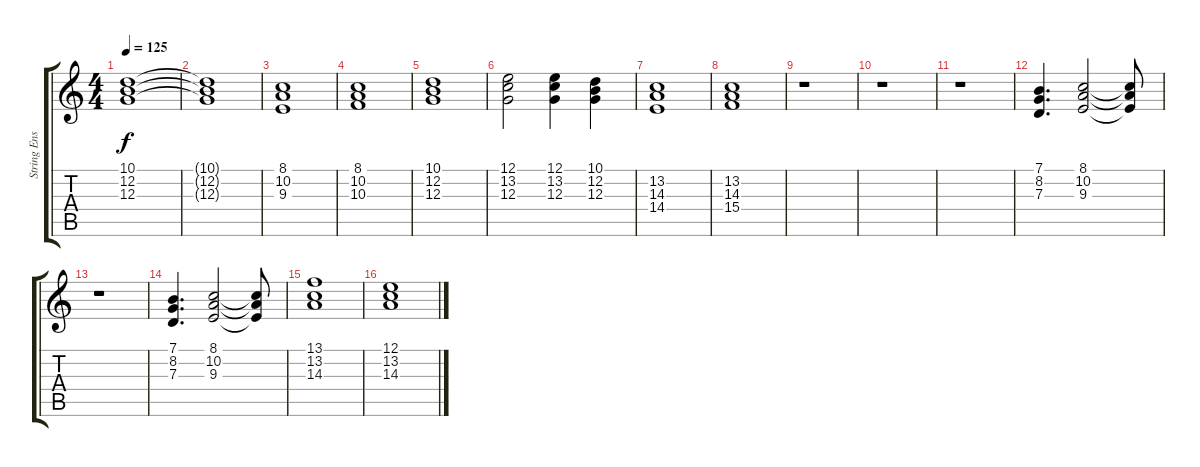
\track ("String Ensemble 1" "String Ens") {instrument stringensemble1}
\staff {score tabs}
\tuning (E4 B3 G3 D3 A2 E2) {hide}
\ts (4 4)
\tempo 125
\clef g2
\ks c
(10.1 12.2 12.3).1{dy f} |
(10.1{t} 12.2{t} 12.3{t}).1 |
(8.1 10.2 9.3).1 |
(8.1 10.2 10.3).1 |
(10.1 12.2 12.3).1 |
(12.1 13.2 12.3).2 (12.1 13.2 12.3).4 (10.1 12.2 12.3).4 |
(13.2 14.3 14.4).1 |
(13.2 14.3 15.4).1 |
r.1 |
r.1 |
r.1 |
(7.1 8.2 7.3).4{d} (8.1 10.2 9.3).2 (8.1{t} 10.2{t} 9.3{t}).8 |
r.1 |
(7.1 8.2 7.3).4{d} (8.1 10.2 9.3).2 (8.1{t} 10.2{t} 9.3{t}).8 |
(13.1 13.2 14.3).1 |
(12.1 13.2 14.3).1
